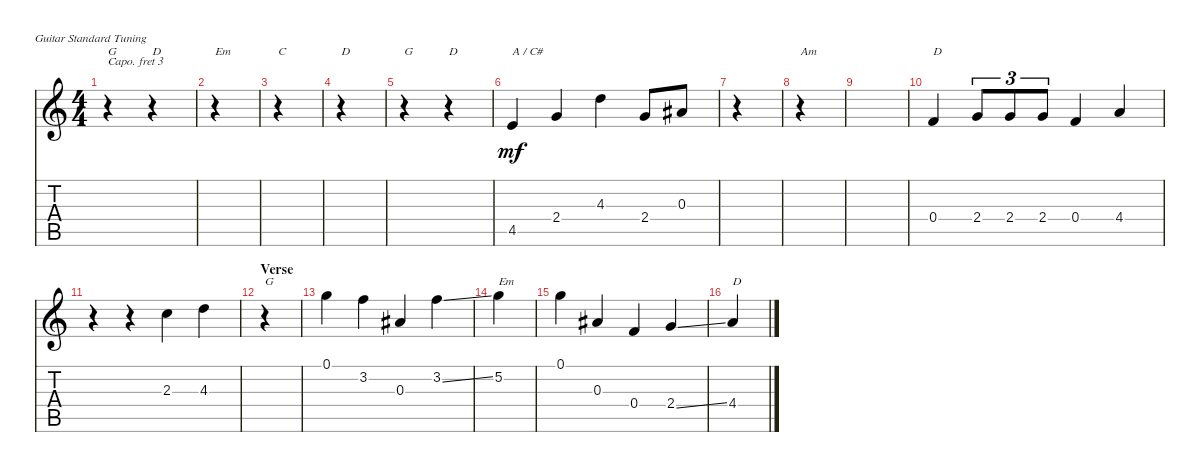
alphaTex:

\defaultSystemsLayout 4
\bracketExtendMode nobrackets
\singleTrackTrackNamePolicy hidden
\multiTrackTrackNamePolicy hidden
\firstSystemTrackNameOrientation horizontal
\otherSystemsTrackNameOrientation horizontal
\track ("Guitar" "Gtr") {instrument electricguitarjazz}
\staff {score tabs}
\capo 3
\tuning (E4 B3 G3 D3 A2 E2)
\ts (4 4)
\tempo (120 hide)
\clef g2
\ks c
r.4{txt "G" dy mf} r.4{txt "D"} |
r.4{txt "Em"} |
r.4{txt "C"} |
r.4{txt "D"} |
r.4{txt "G"} r.4{txt "D"} |
4.5.4{txt "A / C#"} 2.4.4 4.3.4 2.4.8 0.3.8 |
r.4 |
r.4{txt "Am"} |
|
0.4.4{txt "D"} 2.4.8{tu (3 2)} 2.4.8{tu (3 2)} 2.4.8{tu (3 2)} 0.4.4 4.4.4 |
r.4 r.4 2.3.4 4.3.4 |
\section ("" "Verse")
r.4{txt "G"} |
0.1.4 3.2.4 0.3.4 3.2{ss}.4 |
5.2.4{txt "Em"} |
0.1.4 0.3.4 0.4.4 2.4{ss}.4 |
4.4.4{txt "D"}
